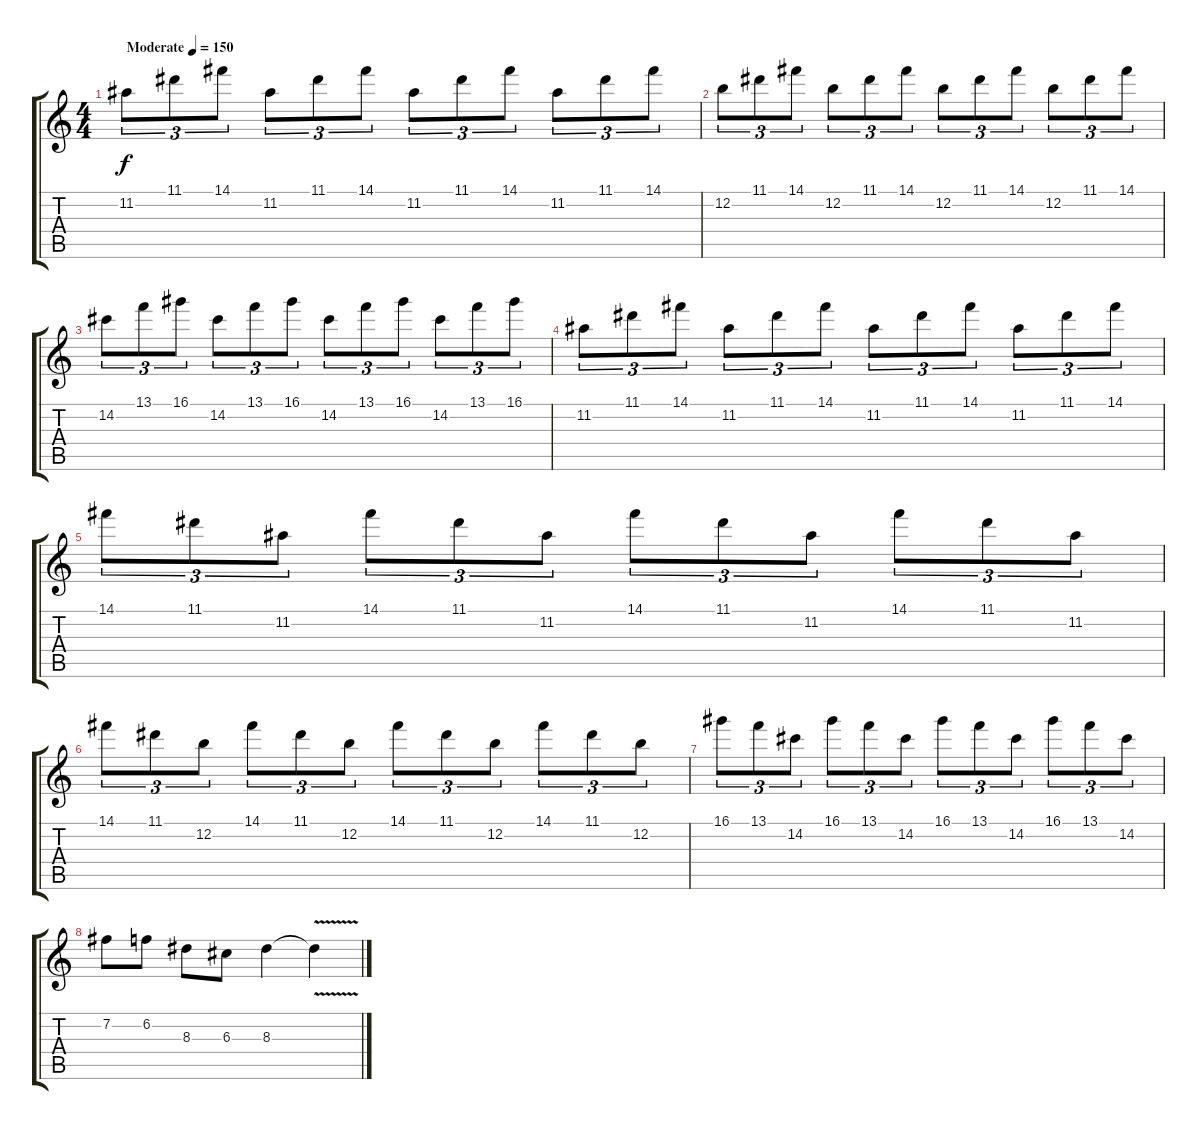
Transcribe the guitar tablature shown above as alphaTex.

\track "" {instrument distortionguitar}
\staff {score tabs}
\tuning (E4 B3 G3 D3 A2 E2) {hide}
\ts (4 4)
\tempo (150 "Moderate")
\clef g2
\ks c
11.2.8{tu (3 2) dy f instrument distortionguitar} 11.1.8{tu (3 2)} 14.1.8{tu (3 2)} 11.2.8{tu (3 2)} 11.1.8{tu (3 2)} 14.1.8{tu (3 2)} 11.2.8{tu (3 2)} 11.1.8{tu (3 2)} 14.1.8{tu (3 2)} 11.2.8{tu (3 2)} 11.1.8{tu (3 2)} 14.1.8{tu (3 2)} |
12.2.8{tu (3 2) txt ""} 11.1.8{tu (3 2)} 14.1.8{tu (3 2)} 12.2.8{tu (3 2)} 11.1.8{tu (3 2)} 14.1.8{tu (3 2)} 12.2.8{tu (3 2)} 11.1.8{tu (3 2)} 14.1.8{tu (3 2)} 12.2.8{tu (3 2)} 11.1.8{tu (3 2)} 14.1.8{tu (3 2)} |
14.2.8{tu (3 2)} 13.1.8{tu (3 2)} 16.1.8{tu (3 2)} 14.2.8{tu (3 2)} 13.1.8{tu (3 2)} 16.1.8{tu (3 2)} 14.2.8{tu (3 2)} 13.1.8{tu (3 2)} 16.1.8{tu (3 2)} 14.2.8{tu (3 2)} 13.1.8{tu (3 2)} 16.1.8{tu (3 2)} |
11.2.8{tu (3 2)} 11.1.8{tu (3 2)} 14.1.8{tu (3 2)} 11.2.8{tu (3 2)} 11.1.8{tu (3 2)} 14.1.8{tu (3 2)} 11.2.8{tu (3 2)} 11.1.8{tu (3 2)} 14.1.8{tu (3 2)} 11.2.8{tu (3 2)} 11.1.8{tu (3 2)} 14.1.8{tu (3 2)} |
14.1.8{tu (3 2)} 11.1.8{tu (3 2)} 11.2.8{tu (3 2)} 14.1.8{tu (3 2)} 11.1.8{tu (3 2)} 11.2.8{tu (3 2)} 14.1.8{tu (3 2)} 11.1.8{tu (3 2)} 11.2.8{tu (3 2)} 14.1.8{tu (3 2)} 11.1.8{tu (3 2)} 11.2.8{tu (3 2)} |
14.1.8{tu (3 2)} 11.1.8{tu (3 2)} 12.2.8{tu (3 2)} 14.1.8{tu (3 2)} 11.1.8{tu (3 2)} 12.2.8{tu (3 2)} 14.1.8{tu (3 2)} 11.1.8{tu (3 2)} 12.2.8{tu (3 2)} 14.1.8{tu (3 2)} 11.1.8{tu (3 2)} 12.2.8{tu (3 2)} |
16.1.8{tu (3 2)} 13.1.8{tu (3 2)} 14.2.8{tu (3 2)} 16.1.8{tu (3 2)} 13.1.8{tu (3 2)} 14.2.8{tu (3 2)} 16.1.8{tu (3 2)} 13.1.8{tu (3 2)} 14.2.8{tu (3 2)} 16.1.8{tu (3 2)} 13.1.8{tu (3 2)} 14.2.8{tu (3 2)} |
7.2.8 6.2.8 8.3.8 6.3.8 8.3.4 8.3{v t}.4
